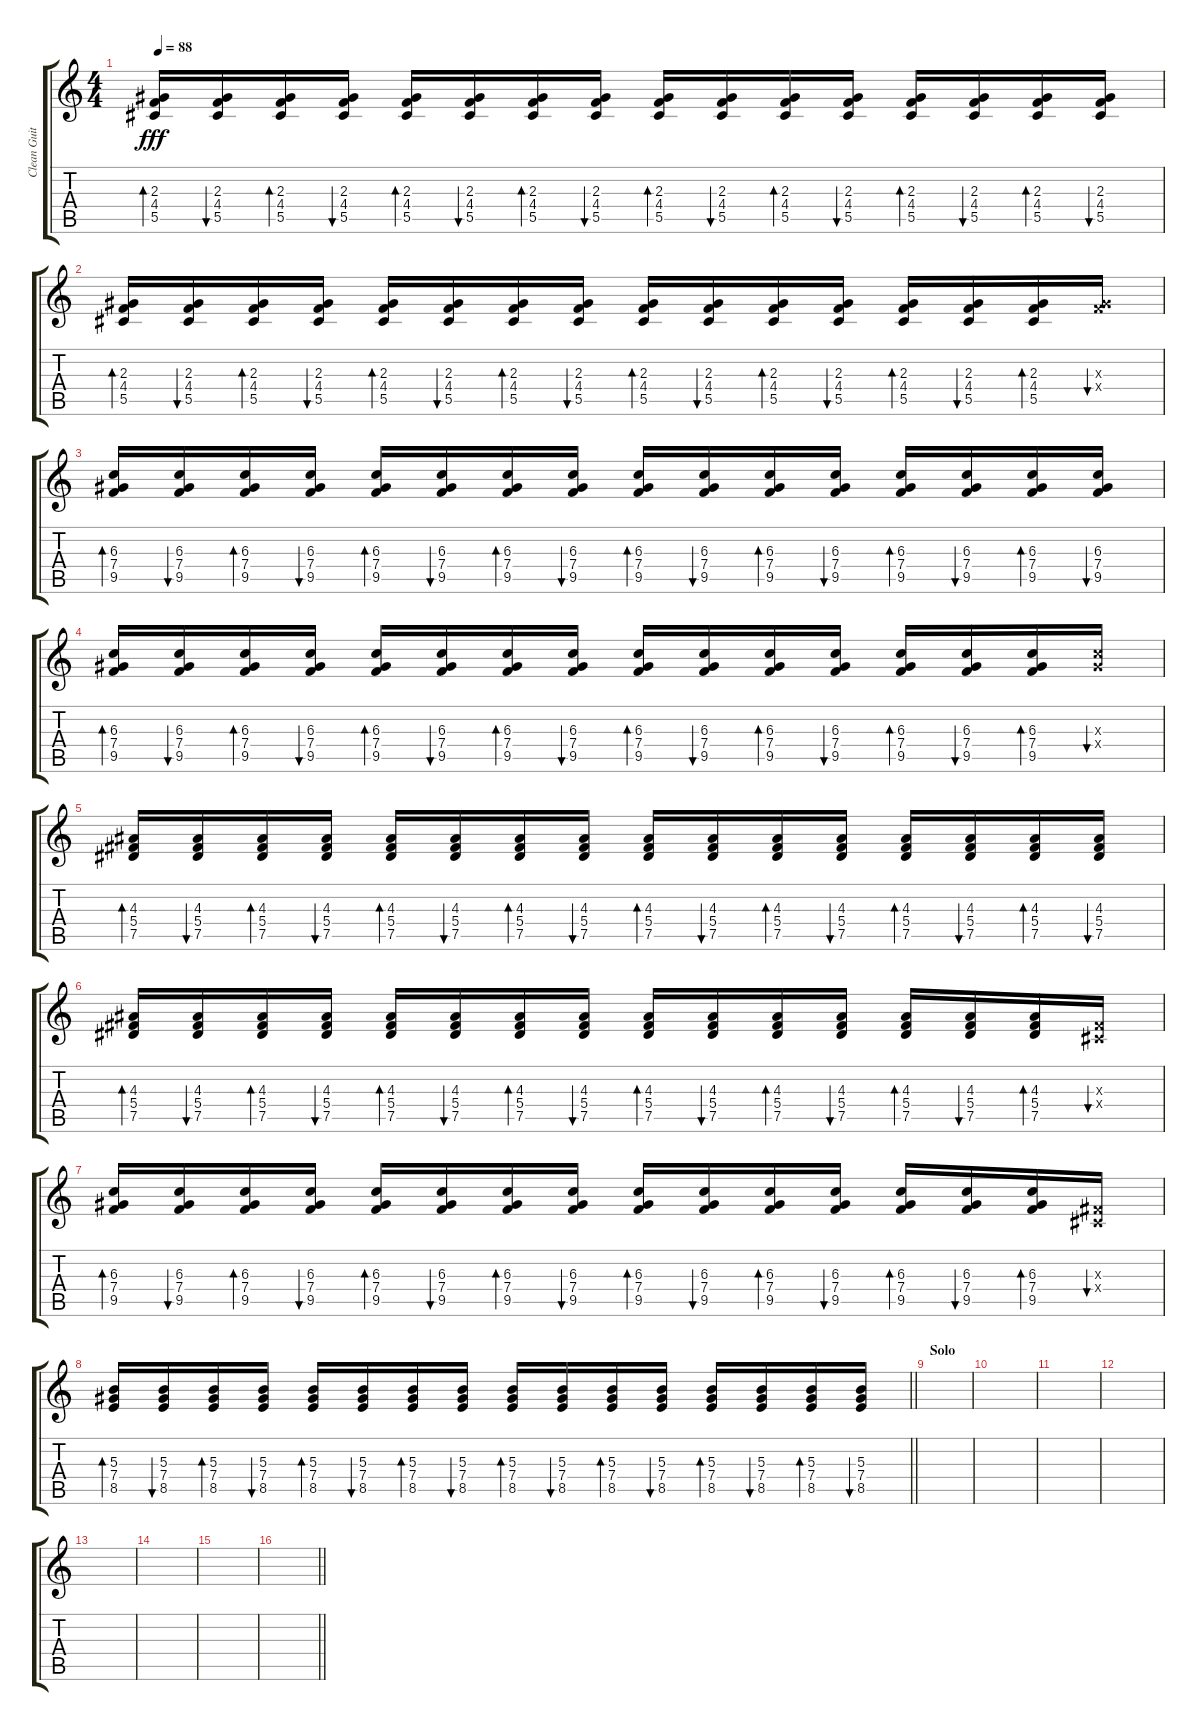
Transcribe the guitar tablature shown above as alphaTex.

\track ("Clean Guitar R" "Clean Guit") {instrument electricguitarjazz}
\staff {score tabs}
\tuning (Eb4 Bb3 Gb3 Db3 Ab2 Db2) {hide}
\ts (4 4)
\tempo 88
\clef g2
\ks c
(2.3 4.4 5.5).16{bd 30 dy fff} (2.3 4.4 5.5).16{bu 30} (2.3 4.4 5.5).16{bd 30} (2.3 4.4 5.5).16{bu 30} (2.3 4.4 5.5).16{bd 30} (2.3 4.4 5.5).16{bu 30} (2.3 4.4 5.5).16{bd 30} (2.3 4.4 5.5).16{bu 30} (2.3 4.4 5.5).16{bd 30} (2.3 4.4 5.5).16{bu 30} (2.3 4.4 5.5).16{bd 30} (2.3 4.4 5.5).16{bu 30} (2.3 4.4 5.5).16{bd 30} (2.3 4.4 5.5).16{bu 30} (2.3 4.4 5.5).16{bd 30} (2.3 4.4 5.5).16{bu 30} |
(2.3 4.4 5.5).16{bd 30} (2.3 4.4 5.5).16{bu 30} (2.3 4.4 5.5).16{bd 30} (2.3 4.4 5.5).16{bu 30} (2.3 4.4 5.5).16{bd 30} (2.3 4.4 5.5).16{bu 30} (2.3 4.4 5.5).16{bd 30} (2.3 4.4 5.5).16{bu 30} (2.3 4.4 5.5).16{bd 30} (2.3 4.4 5.5).16{bu 30} (2.3 4.4 5.5).16{bd 30} (2.3 4.4 5.5).16{bu 30} (2.3 4.4 5.5).16{bd 30} (2.3 4.4 5.5).16{bu 30} (2.3 4.4 5.5).16{bd 30} (2.3{x} 4.4{x}).16{bu 30} |
(6.3 7.4 9.5).16{bd 30} (6.3 7.4 9.5).16{bu 30} (6.3 7.4 9.5).16{bd 30} (6.3 7.4 9.5).16{bu 30} (6.3 7.4 9.5).16{bd 30} (6.3 7.4 9.5).16{bu 30} (6.3 7.4 9.5).16{bd 30} (6.3 7.4 9.5).16{bu 30} (6.3 7.4 9.5).16{bd 30} (6.3 7.4 9.5).16{bu 30} (6.3 7.4 9.5).16{bd 30} (6.3 7.4 9.5).16{bu 30} (6.3 7.4 9.5).16{bd 30} (6.3 7.4 9.5).16{bu 30} (6.3 7.4 9.5).16{bd 30} (6.3 7.4 9.5).16{bu 30} |
(6.3 7.4 9.5).16{bd 30} (6.3 7.4 9.5).16{bu 30} (6.3 7.4 9.5).16{bd 30} (6.3 7.4 9.5).16{bu 30} (6.3 7.4 9.5).16{bd 30} (6.3 7.4 9.5).16{bu 30} (6.3 7.4 9.5).16{bd 30} (6.3 7.4 9.5).16{bu 30} (6.3 7.4 9.5).16{bd 30} (6.3 7.4 9.5).16{bu 30} (6.3 7.4 9.5).16{bd 30} (6.3 7.4 9.5).16{bu 30} (6.3 7.4 9.5).16{bd 30} (6.3 7.4 9.5).16{bu 30} (6.3 7.4 9.5).16{bd 30} (6.3{x} 7.4{x}).16{bu 30} |
(4.3 5.4 7.5).16{bd 30} (4.3 5.4 7.5).16{bu 30} (4.3 5.4 7.5).16{bd 30} (4.3 5.4 7.5).16{bu 30} (4.3 5.4 7.5).16{bd 30} (4.3 5.4 7.5).16{bu 30} (4.3 5.4 7.5).16{bd 30} (4.3 5.4 7.5).16{bu 30} (4.3 5.4 7.5).16{bd 30} (4.3 5.4 7.5).16{bu 30} (4.3 5.4 7.5).16{bd 30} (4.3 5.4 7.5).16{bu 30} (4.3 5.4 7.5).16{bd 30} (4.3 5.4 7.5).16{bu 30} (4.3 5.4 7.5).16{bd 30} (4.3 5.4 7.5).16{bu 30} |
(4.3 5.4 7.5).16{bd 30} (4.3 5.4 7.5).16{bu 30} (4.3 5.4 7.5).16{bd 30} (4.3 5.4 7.5).16{bu 30} (4.3 5.4 7.5).16{bd 30} (4.3 5.4 7.5).16{bu 30} (4.3 5.4 7.5).16{bd 30} (4.3 5.4 7.5).16{bu 30} (4.3 5.4 7.5).16{bd 30} (4.3 5.4 7.5).16{bu 30} (4.3 5.4 7.5).16{bd 30} (4.3 5.4 7.5).16{bu 30} (4.3 5.4 7.5).16{bd 30} (4.3 5.4 7.5).16{bu 30} (4.3 5.4 7.5).16{bd 30} (0.3{x} 0.4{x}).16{bu 30} |
(6.3 7.4 9.5).16{bd 30} (6.3 7.4 9.5).16{bu 30} (6.3 7.4 9.5).16{bd 30} (6.3 7.4 9.5).16{bu 30} (6.3 7.4 9.5).16{bd 30} (6.3 7.4 9.5).16{bu 30} (6.3 7.4 9.5).16{bd 30} (6.3 7.4 9.5).16{bu 30} (6.3 7.4 9.5).16{bd 30} (6.3 7.4 9.5).16{bu 30} (6.3 7.4 9.5).16{bd 30} (6.3 7.4 9.5).16{bu 30} (6.3 7.4 9.5).16{bd 30} (6.3 7.4 9.5).16{bu 30} (6.3 7.4 9.5).16{bd 30} (0.3{x} 0.4{x}).16{bu 30} |
\barLineRight lightlight
(5.3 7.4 8.5).16{bd 30} (5.3 7.4 8.5).16{bu 30} (5.3 7.4 8.5).16{bd 30} (5.3 7.4 8.5).16{bu 30} (5.3 7.4 8.5).16{bd 30} (5.3 7.4 8.5).16{bu 30} (5.3 7.4 8.5).16{bd 30} (5.3 7.4 8.5).16{bu 30} (5.3 7.4 8.5).16{bd 30} (5.3 7.4 8.5).16{bu 30} (5.3 7.4 8.5).16{bd 30} (5.3 7.4 8.5).16{bu 30} (5.3 7.4 8.5).16{bd 30} (5.3 7.4 8.5).16{bu 30} (5.3 7.4 8.5).16{bd 30} (5.3 7.4 8.5).16{bu 30} |
\section ("" "Solo")
|
|
|
|
|
|
|
\barLineRight lightlight
